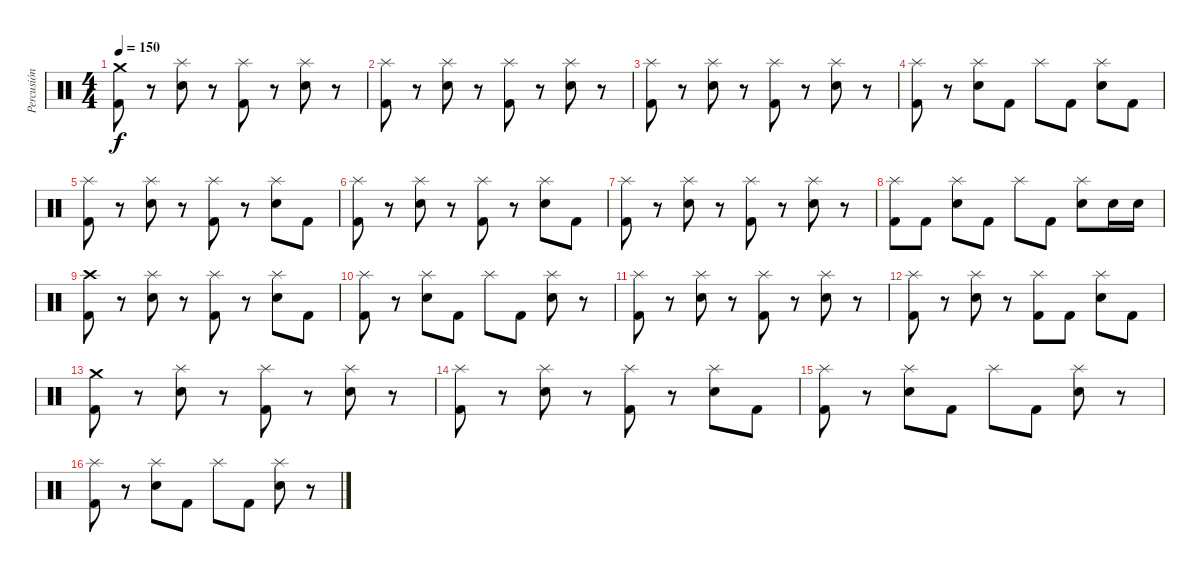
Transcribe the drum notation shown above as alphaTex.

\track ("Percusión" "Percusión") {instrument percussion}
\staff {score}
\articulation defaults
\ts (4 4)
\tempo 150
\clef neutral
\ks c
("Crash medium (hit)" "Kick (hit) 2").8{dy f} r.8 ("Splash (hit)" "Snare (hit) 2").8 r.8 ("Splash (hit)" "Kick (hit) 2").8 r.8 ("Splash (hit)" "Snare (hit) 2").8 r.8 |
("Splash (hit)" "Kick (hit) 2").8 r.8 ("Splash (hit)" "Snare (hit) 2").8 r.8 ("Splash (hit)" "Kick (hit) 2").8 r.8 ("Splash (hit)" "Snare (hit) 2").8 r.8 |
("Splash (hit)" "Kick (hit) 2").8 r.8 ("Splash (hit)" "Snare (hit) 2").8 r.8 ("Splash (hit)" "Kick (hit) 2").8 r.8 ("Splash (hit)" "Snare (hit) 2").8 r.8 |
("Splash (hit)" "Kick (hit) 2").8 r.8 ("Splash (hit)" "Snare (hit) 2").8 "Kick (hit) 2".8 "Splash (hit)".8 "Kick (hit) 2".8 ("Splash (hit)" "Snare (hit) 2").8 "Kick (hit) 2".8 |
("Splash (hit)" "Kick (hit) 2").8 r.8 ("Splash (hit)" "Snare (hit) 2").8 r.8 ("Splash (hit)" "Kick (hit) 2").8 r.8 ("Splash (hit)" "Snare (hit) 2").8 "Kick (hit) 2".8 |
("Splash (hit)" "Kick (hit) 2").8 r.8 ("Splash (hit)" "Snare (hit) 2").8 r.8 ("Splash (hit)" "Kick (hit) 2").8 r.8 ("Splash (hit)" "Snare (hit) 2").8 "Kick (hit) 2".8 |
("Splash (hit)" "Kick (hit) 2").8 r.8 ("Splash (hit)" "Snare (hit) 2").8 r.8 ("Splash (hit)" "Kick (hit) 2").8 r.8 ("Splash (hit)" "Snare (hit) 2").8 r.8 |
("Splash (hit)" "Kick (hit) 2").8 "Kick (hit) 2".8 ("Splash (hit)" "Snare (hit) 2").8 "Kick (hit) 2".8 "Splash (hit)".8 "Kick (hit) 2".8 ("Splash (hit)" "Snare (hit) 2").8 "Snare (hit) 2".16 "Snare (hit) 2".16 |
("Crash high (hit)" "Kick (hit) 2").8 r.8 ("Splash (hit)" "Snare (hit) 2").8 r.8 ("Splash (hit)" "Kick (hit) 2").8 r.8 ("Splash (hit)" "Snare (hit) 2").8 "Kick (hit) 2".8 |
("Splash (hit)" "Kick (hit) 2").8 r.8 ("Splash (hit)" "Snare (hit) 2").8 "Kick (hit) 2".8 "Splash (hit)".8 "Kick (hit) 2".8 ("Splash (hit)" "Snare (hit) 2").8 r.8 |
("Splash (hit)" "Kick (hit) 2").8 r.8 ("Splash (hit)" "Snare (hit) 2").8 r.8 ("Splash (hit)" "Kick (hit) 2").8 r.8 ("Splash (hit)" "Snare (hit) 2").8 r.8 |
("Splash (hit)" "Kick (hit) 2").8 r.8 ("Splash (hit)" "Snare (hit) 2").8 r.8 ("Splash (hit)" "Kick (hit) 2").8 "Kick (hit) 2".8 ("Splash (hit)" "Snare (hit) 2").8 "Kick (hit) 2".8 |
("Crash medium (hit)" "Kick (hit) 2").8 r.8 ("Splash (hit)" "Snare (hit) 2").8 r.8 ("Splash (hit)" "Kick (hit) 2").8 r.8 ("Splash (hit)" "Snare (hit) 2").8 r.8 |
("Splash (hit)" "Kick (hit) 2").8 r.8 ("Splash (hit)" "Snare (hit) 2").8 r.8 ("Splash (hit)" "Kick (hit) 2").8 r.8 ("Splash (hit)" "Snare (hit) 2").8 "Kick (hit) 2".8 |
("Splash (hit)" "Kick (hit) 2").8 r.8 ("Splash (hit)" "Snare (hit) 2").8 "Kick (hit) 2".8 "Splash (hit)".8 "Kick (hit) 2".8 ("Splash (hit)" "Snare (hit) 2").8 r.8 |
("Splash (hit)" "Kick (hit) 2").8 r.8 ("Splash (hit)" "Snare (hit) 2").8 "Kick (hit) 2".8 "Splash (hit)".8 "Kick (hit) 2".8 ("Splash (hit)" "Snare (hit) 2").8 r.8
